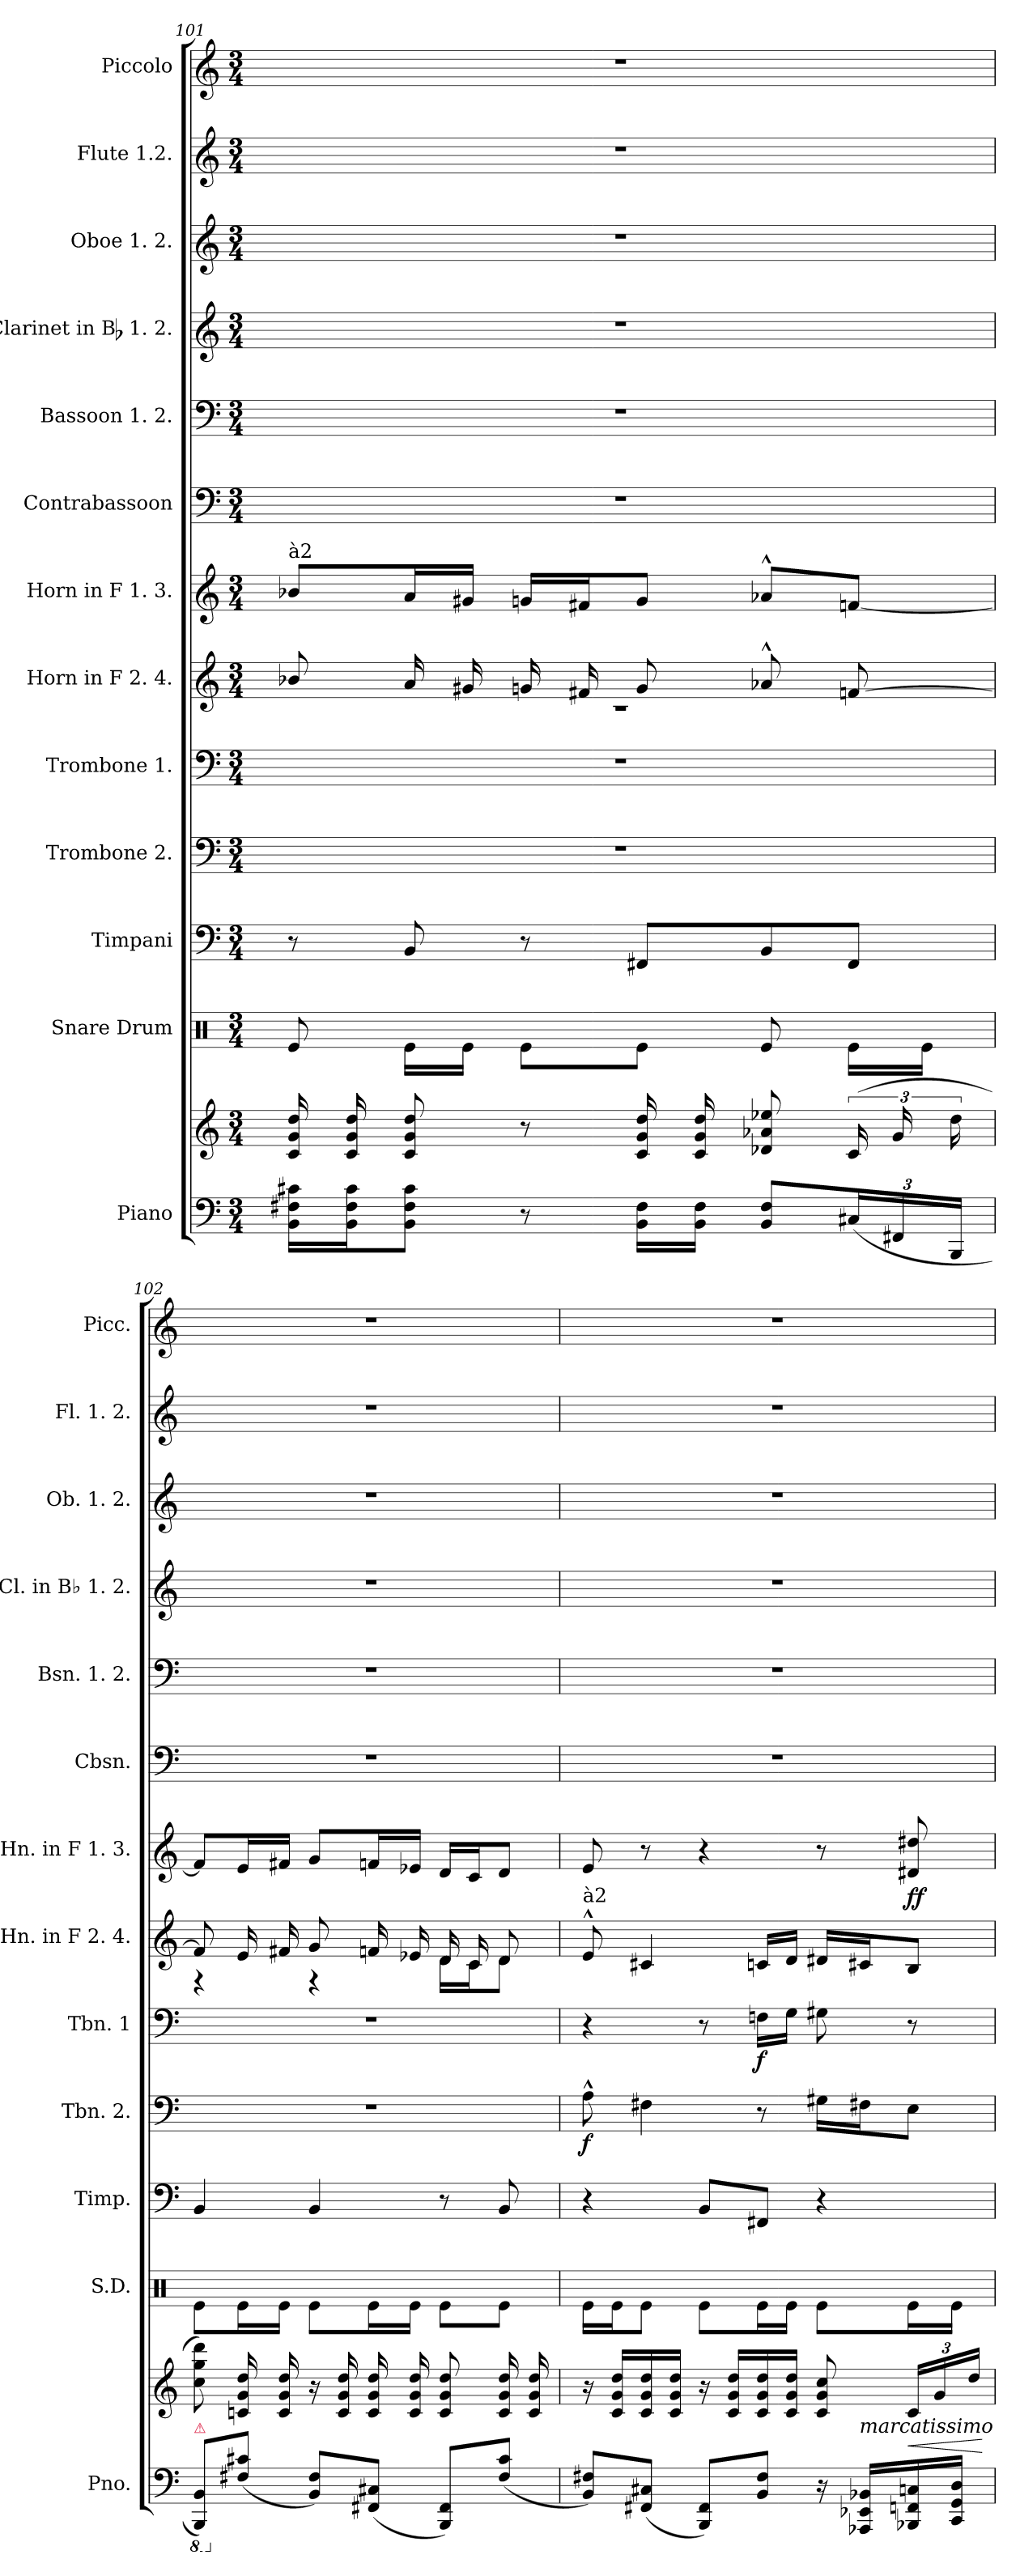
**kern	**kern	**dynam	**kern	**kern	**kern	**dynam	**kern	**dynam	**kern	**kern	**dynam	**kern	**kern	**kern	**kern	**kern	**kern
*part13	*part13	*part13	*part12	*part11	*part10	*part10	*part9	*part9	*part8	*part7	*part7	*part6	*part5	*part4	*part3	*part2	*part1
*staff14	*staff13	*staff13/14	*staff12	*staff11	*staff10	*staff10	*staff9	*staff9	*staff8	*staff7	*staff7	*staff6	*staff5	*staff4	*staff3	*staff2	*staff1
*I"Piano	*	*	*I"Snare Drum	*I"Timpani	*I"Trombone 2.	*	*I"Trombone 1.	*	*I"Horn in F 2. 4.	*I"Horn in F 1. 3.	*	*I"Contrabassoon	*I"Bassoon 1. 2.	*I"Clarinet in Bb 1. 2.	*I"Oboe 1. 2.	*I"Flute 1.2.	*I"Piccolo
*I'Pno.	*	*	*I'S.D.	*I'Timp.	*I'Tbn. 2.	*	*I'Tbn. 1	*	*I'Hn. in F 2. 4.	*I'Hn. in F 1. 3.	*	*I'Cbsn.	*I'Bsn. 1. 2.	*I'Cl. in Bb 1. 2.	*I'Ob. 1. 2.	*I'Fl. 1. 2.	*I'Picc.
*clefF4	*clefG2	*	*clefX	*clefF4	*clefF4	*	*clefF4	*	*clefG2	*clefG2	*	*clefF4	*clefF4	*clefG2	*clefG2	*clefG2	*clefG2
*	*	*	*	*	*	*	*	*	*ITrd4c7	*ITrd4c7	*	*ITrd7c12	*	*ITrd1c2	*	*	*ITrd-7c-12
*k[]	*k[]	*	*k[]	*k[]	*k[]	*	*k[]	*	*k[b-]	*k[b-]	*	*k[]	*k[]	*k[b-e-]	*k[]	*k[]	*k[]
*M3/4	*M3/4	*	*M3/4	*M3/4	*M3/4	*	*M3/4	*	*M3/4	*M3/4	*	*M3/4	*M3/4	*M3/4	*M3/4	*M3/4	*M3/4
=101	=101	=101	=101	=101	=101	=101	=101	=101	=101	=101	=101	=101	=101	=101	=101	=101	=101
*	*	*	*	*	*	*	*	*	*^	*	*	*	*	*	*	*	*
!	!	!	!	!	!	!	!	!	!	!	!LO:TX:a:t=à2	!	!	!	!	!	!	!
16BB\ 16F#X\ 16c#X\LL	16c 16g 16dd	.	8Re/	8r	4%3r	.	4%3r	.	8e-X	4%3r	8e-X/L	.	4%3r	4%3r	4%3r	4%3r	4%3r	4%3r
16BB\ 16F#\ 16c#\J	16c 16g 16dd	.	.	.	.	.	.	.	.	.	.	.	.	.	.	.	.	.
8BB\ 8F#\ 8c#\J	8c 8g 8dd	.	16Re\LL	8BB	.	.	.	.	16d	.	16d/L	.	.	.	.	.	.	.
.	.	.	16Re\JJ	.	.	.	.	.	16c#X	.	16c#X/JJ	.	.	.	.	.	.	.
8r	8r	.	8Re\L	8r	.	.	.	.	16cn	.	16cn/LL	.	.	.	.	.	.	.
.	.	.	.	.	.	.	.	.	16Bn	.	16Bn/J	.	.	.	.	.	.	.
16BB\ 16F#\LL	16c 16g 16dd	.	8Re\J	8FF#XL	.	.	.	.	8c	.	8c/J	.	.	.	.	.	.	.
16BB\ 16F#\JJ	16c 16g 16dd	.	.	.	.	.	.	.	.	.	.	.	.	.	.	.	.	.
8BB/ 8F#/L	8d-X 8a-X 8ee-X	.	8Re/	8BB	.	.	.	.	8d-X^^	.	8d-X^^/L	.	.	.	.	.	.	.
(24C#X/L	(24c	.	16Re\LL	8FF#J	.	.	.	.	[8B-X	.	[8B-X/J	.	.	.	.	.	.	.
24FF#X/	24g	.	.	.	.	.	.	.	.	.	.	.	.	.	.	.	.	.
.	.	.	16Re\JJ	.	.	.	.	.	.	.	.	.	.	.	.	.	.	.
24BBB/JJ	24dd	.	.	.	.	.	.	.	.	.	.	.	.	.	.	.	.	.
=102	=102	=102	=102	=102	=102	=102	=102	=102	=102	=102	=102	=102	=102	=102	=102	=102	=102	=102
*8ba	*	*	*	*	*	*	*	*	*	*	*	*	*	*	*	*	*	*
!LO:TX:a:color=crimson:t=⚠	!	!	!	!	!	!	!	!	!	!	!	!	!	!	!	!	!	!
8BBBB/ 8BBB/L)	8cc 8gg 8ddd)	.	8Re\L	4BB	4%3r	.	4%3r	.	8B-]	4r	8B-/L]	.	4%3r	4%3r	4%3r	4%3r	4%3r	4%3r
*X8ba	*	*	*	*	*	*	*	*	*	*	*	*	*	*	*	*	*	*
(8F#X/ 8c#X/J	16cn 16g 16dd	.	16Re\L	.	.	.	.	.	16A	.	16A/L	.	.	.	.	.	.	.
.	16c 16g 16dd	.	16Re\JJ	.	.	.	.	.	16Bn	.	16Bn/JJ	.	.	.	.	.	.	.
8BB/ 8F#/L)	16r	.	8Re\L	4BB	.	.	.	.	8c	4r	8c/L	.	.	.	.	.	.	.
.	16c 16g 16dd	.	.	.	.	.	.	.	.	.	.	.	.	.	.	.	.	.
(8FF#X/ 8C#X/J	16c 16g 16dd	.	16Re\L	.	.	.	.	.	16B-X	.	16B-X/L	.	.	.	.	.	.	.
.	16c 16g 16dd	.	16Re\JJ	.	.	.	.	.	16A-X	.	16A-X/JJ	.	.	.	.	.	.	.
8BBB/ 8FF#/L)	8c 8g 8dd	.	8Re\L	8r	.	.	.	.	16G	16GLL	16G/LL	.	.	.	.	.	.	.
.	.	.	.	.	.	.	.	.	16F	16FJ	16F/J	.	.	.	.	.	.	.
(8F#/ 8c#/J	16c 16g 16dd	.	8Re\J	8BB	.	.	.	.	8G	8GJ	8G/J	.	.	.	.	.	.	.
.	16c 16g 16dd	.	.	.	.	.	.	.	.	.	.	.	.	.	.	.	.	.
*	*	*	*	*	*	*	*	*	*v	*v	*	*	*	*	*	*	*	*
=103	=103	=103	=103	=103	=103	=103	=103	=103	=103	=103	=103	=103	=103	=103	=103	=103	=103
!	!	!	!	!	!	!	!	!	!LO:TX:a:t=à2	!	!	!	!	!	!	!	!
*	*^	*	*	*	*	*	*	*	*	*	*	*	*	*	*	*	*
8BB/ 8F#X/L)	16r	2ryy	.	16Re\LL	4r	8A^^	f	4r	.	8A^^	8A	.	4%3r	4%3r	4%3r	4%3r	4%3r	4%3r
.	16c 16g 16ddLL	.	.	16Re\J	.	.	.	.	.	.	.	.	.	.	.	.	.	.
(8FF#X/ 8C#X/J	16c 16g 16dd	.	.	8Re\J	.	4F#X	.	.	.	4F#X	8r	.	.	.	.	.	.	.
.	16c 16g 16ddJJ	.	.	.	.	.	.	.	.	.	.	.	.	.	.	.	.	.
8BBB/ 8FF#/L)	16r	.	.	8Re\L	8BBL	.	.	8r	.	.	4r	.	.	.	.	.	.	.
.	16c 16g 16ddLL	.	.	.	.	.	.	.	.	.	.	.	.	.	.	.	.	.
8BB/ 8F#/J	16c 16g 16dd	.	.	16Re\L	8FF#XJ	8r	.	16FnLL	f	16FnLL	.	.	.	.	.	.	.	.
.	16c 16g 16ddJJ	.	.	16Re\JJ	.	.	.	16GJJ	.	16GJJ	.	.	.	.	.	.	.	.
16r	8c 8g 8cc	16ryy	.	8Re\L	4r	16G#XLL	.	8G#X	.	16G#XLL	8r	.	.	.	.	.	.	.
!	!	!LO:TX:b:i:t=marcatissimo	!	!	!	!	!	!	!	!	!	!	!	!	!	!	!	!
16AAA-X/ 16EE-X/ 16BB-X/LL	.	8.ryy	.	.	.	16F#XJ	.	.	.	16F#XJ	.	.	.	.	.	.	.	.
16BBB-X/ 16FFn/ 16Cn/	24cLL	.	<	16Re\L	.	8EJ	.	8r	.	8EJ	8G#X 8g#X	ff	.	.	.	.	.	.
.	24g	.	.	.	.	.	.	.	.	.	.	.	.	.	.	.	.	.
16CC/ 16GG/ 16D/JJ	.	.	.	16Re\JJ	.	.	.	.	.	.	.	.	.	.	.	.	.	.
.	24ddJJ	.	.	.	.	.	.	.	.	.	.	.	.	.	.	.	.	.
.	.	.	[	.	.	.	.	.	.	.	.	.	.	.	.	.	.	.
*	*v	*v	*	*	*	*	*	*	*	*	*	*	*	*	*	*	*	*
=	=	=	=	=	=	=	=	=	=	=	=	=	=	=	=	=	=
*-	*-	*-	*-	*-	*-	*-	*-	*-	*-	*-	*-	*-	*-	*-	*-	*-	*-
